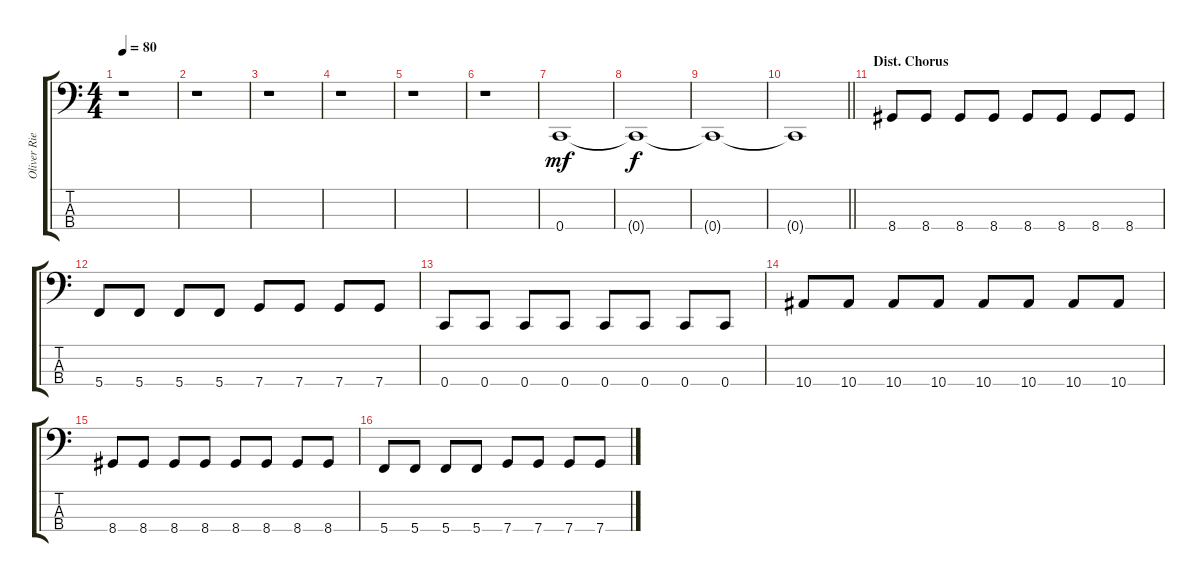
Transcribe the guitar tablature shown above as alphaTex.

\track ("Oliver Riedel // Bass" "Oliver Rie") {instrument electricbassfinger}
\staff {score tabs}
\tuning (F2 C2 G1 C1) {hide}
\ts (4 4)
\tempo 80
\clef f4
\ks c
r.1{dy mf} |
r.1 |
r.1 |
r.1 |
r.1 |
r.1 |
0.4.1 |
0.4{t}.1{dy f} |
0.4{t}.1 |
\barLineRight lightlight
0.4{t}.1 |
\section ("" "Dist. Chorus")
8.4.8 8.4.8 8.4.8 8.4.8 8.4.8 8.4.8 8.4.8 8.4.8 |
5.4.8 5.4.8 5.4.8 5.4.8 7.4.8 7.4.8 7.4.8 7.4.8 |
0.4.8 0.4.8 0.4.8 0.4.8 0.4.8 0.4.8 0.4.8 0.4.8 |
10.4.8 10.4.8 10.4.8 10.4.8 10.4.8 10.4.8 10.4.8 10.4.8 |
8.4.8 8.4.8 8.4.8 8.4.8 8.4.8 8.4.8 8.4.8 8.4.8 |
5.4.8 5.4.8 5.4.8 5.4.8 7.4.8 7.4.8 7.4.8 7.4.8
